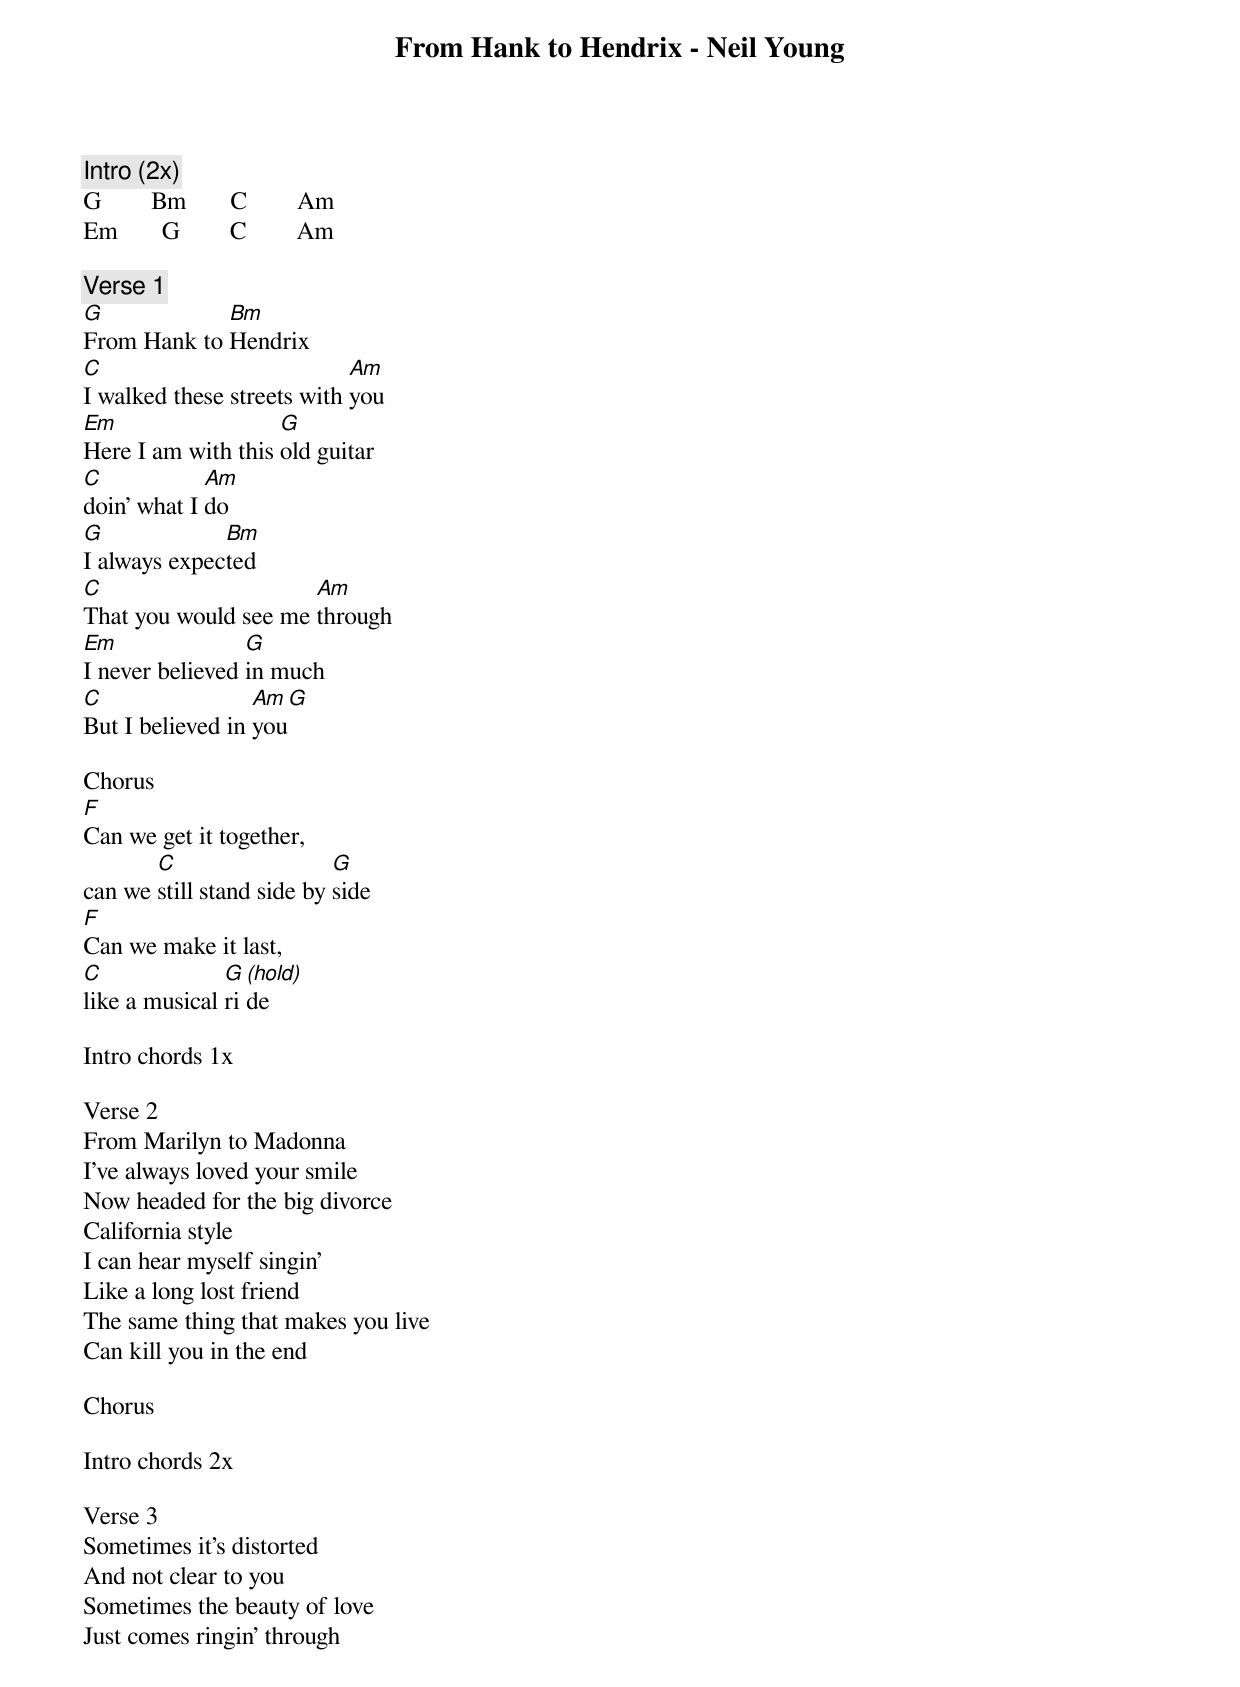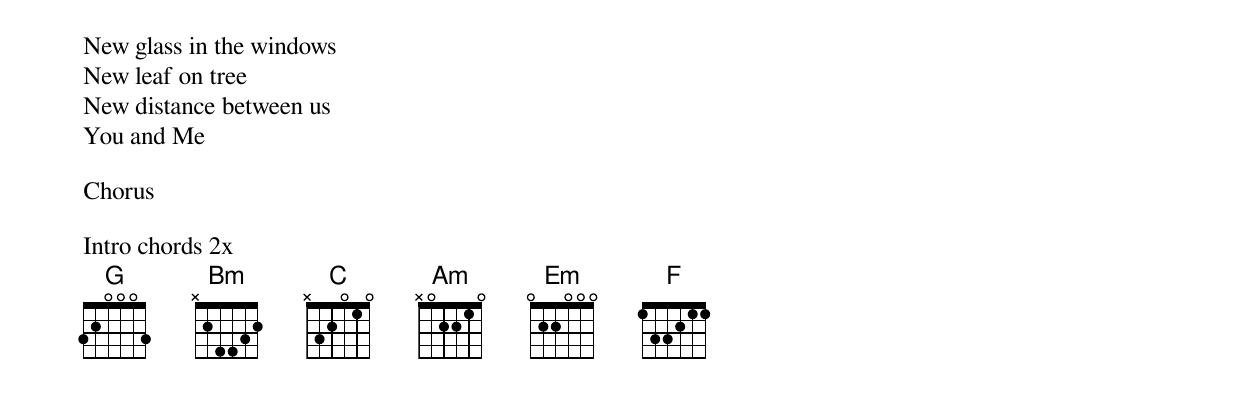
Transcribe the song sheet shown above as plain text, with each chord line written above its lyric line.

From Hank to Hendrix - Neil Young

Intro (2x)
G        Bm       C        Am
Em       G        C        Am

Verse 1
G            Bm
From Hank to Hendrix
C                           Am
I walked these streets with you
Em                  G
Here I am with this old guitar
C            Am
doin' what I do
G             Bm
I always expected
C                     Am
That you would see me through
Em               G
I never believed in much
C                 Am    G
But I believed in you

Chorus
F
Can we get it together,
       C                   G
can we still stand side by side
F
Can we make it last,
C              G (hold)
like a musical ride

Intro chords 1x

Verse 2
From Marilyn to Madonna
I've always loved your smile
Now headed for the big divorce
California style
I can hear myself singin'
Like a long lost friend
The same thing that makes you live
Can kill you in the end

Chorus

Intro chords 2x

Verse 3
Sometimes it's distorted
And not clear to you
Sometimes the beauty of love
Just comes ringin' through
New glass in the windows
New leaf on tree
New distance between us
You and Me

Chorus

Intro chords 2x
